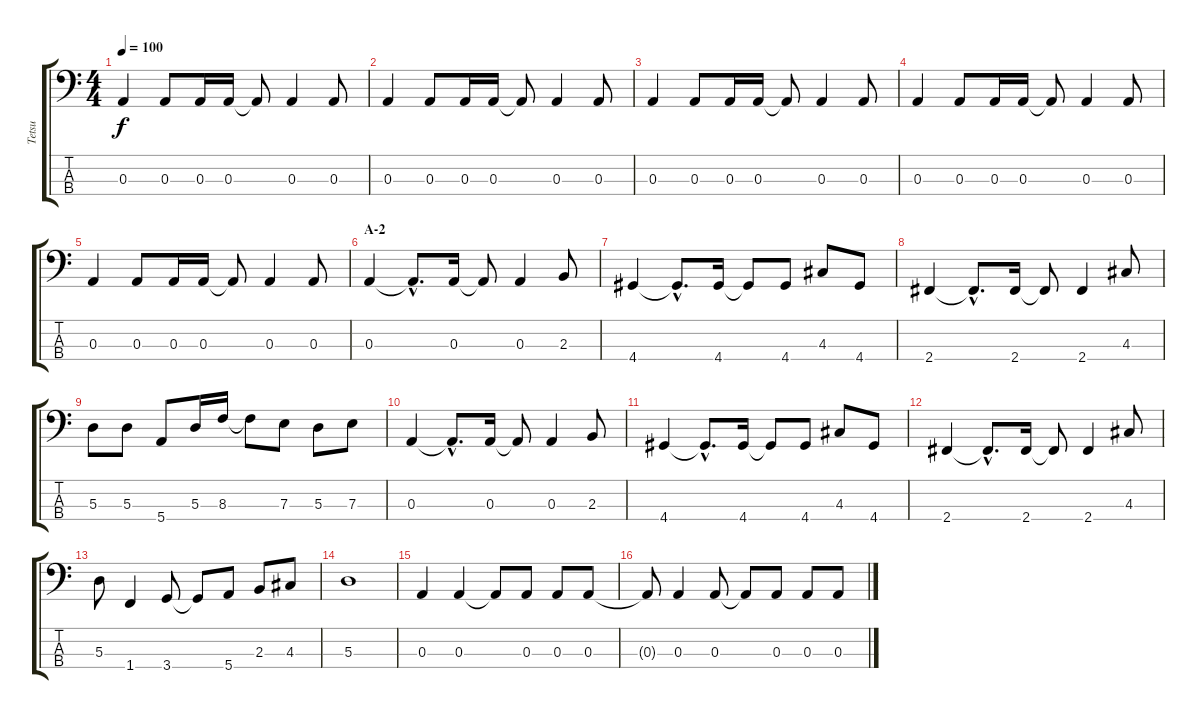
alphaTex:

\track ("Tetsu" "Tetsu") {instrument electricbasspick}
\staff {score tabs}
\tuning (G2 D2 A1 E1) {hide}
\ts (4 4)
\tempo 100
\clef f4
\ks c
0.3.4{dy f} 0.3.8 0.3.16 0.3.16 0.3{t}.8 0.3.4 0.3.8 |
0.3.4 0.3.8 0.3.16 0.3.16 0.3{t}.8 0.3.4 0.3.8 |
0.3.4 0.3.8 0.3.16 0.3.16 0.3{t}.8 0.3.4 0.3.8 |
0.3.4 0.3.8 0.3.16 0.3.16 0.3{t}.8 0.3.4 0.3.8 |
0.3.4 0.3.8 0.3.16 0.3.16 0.3{t}.8 0.3.4 0.3.8 |
\section ("" "A-2")
0.3.4 0.3{hac t}.8{d} 0.3.16 0.3{t}.8 0.3.4 2.3.8 |
4.4.4 4.4{hac t}.8{d} 4.4.16 4.4{t}.8 4.4.8 4.3.8 4.4.8 |
2.4.4 2.4{hac t}.8{d} 2.4.16 2.4{t}.8 2.4.4 4.3.8 |
5.3.8 5.3.8 5.4.8 5.3.16 8.3.16 8.3{t}.8 7.3.8 5.3.8 7.3.8 |
0.3.4 0.3{hac t}.8{d} 0.3.16 0.3{t}.8 0.3.4 2.3.8 |
4.4.4 4.4{hac t}.8{d} 4.4.16 4.4{t}.8 4.4.8 4.3.8 4.4.8 |
2.4.4 2.4{hac t}.8{d} 2.4.16 2.4{t}.8 2.4.4 4.3.8 |
5.3.8 1.4.4 3.4.8 3.4{t}.8 5.4.8 2.3.8 4.3.8 |
5.3.1 |
0.3.4 0.3.4 0.3{t}.8 0.3.8 0.3.8 0.3.8 |
0.3{t}.8 0.3.4 0.3.8 0.3{t}.8 0.3.8 0.3.8 0.3.8
